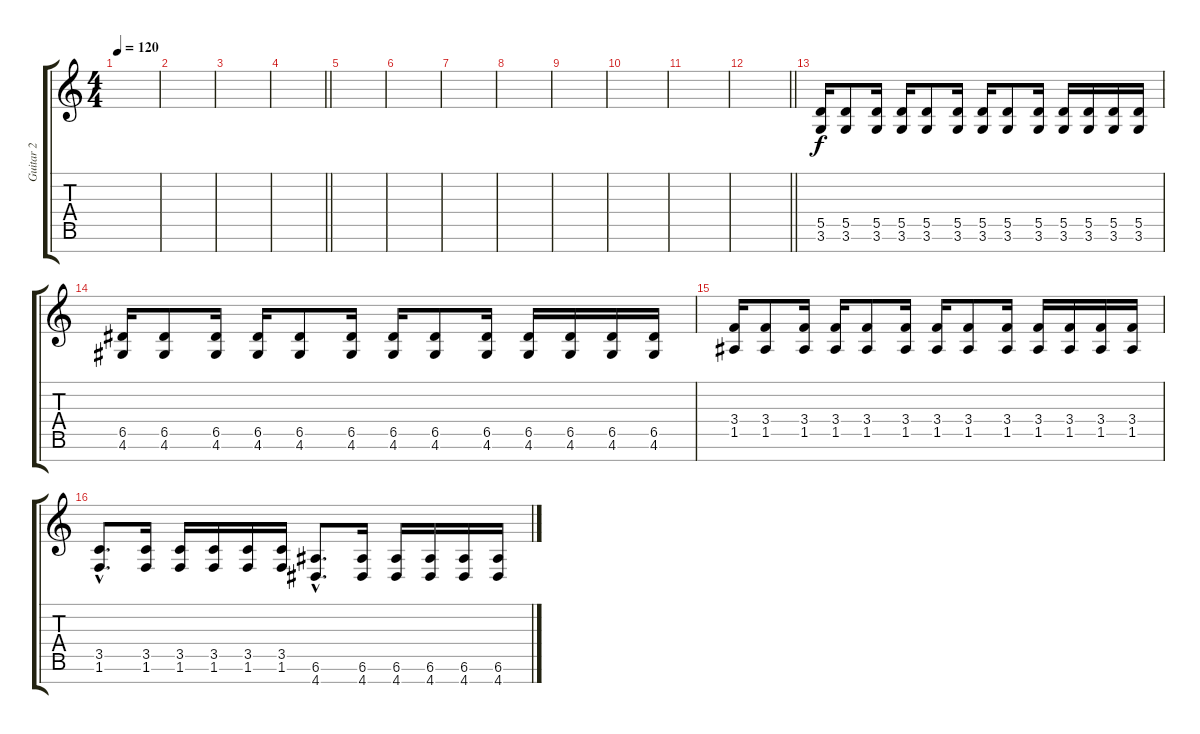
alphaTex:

\track ("Guitar 2" "Guitar 2") {instrument overdrivenguitar}
\staff {score tabs}
\tuning (E4 B3 G3 D3 A2 E2 B1) {hide}
\ts (4 4)
\tempo 120
\clef g2
\ks c
|
|
|
\barLineRight lightlight
|
|
|
|
|
|
|
|
\barLineRight lightlight
|
(5.5 3.6).16 (5.5 3.6).8 (5.5 3.6).16 (5.5 3.6).16 (5.5 3.6).8 (5.5 3.6).16 (5.5 3.6).16 (5.5 3.6).8 (5.5 3.6).16 (5.5 3.6).16 (5.5 3.6).16 (5.5 3.6).16 (5.5 3.6).16 |
(6.5 4.6).16 (6.5 4.6).8 (6.5 4.6).16 (6.5 4.6).16 (6.5 4.6).8 (6.5 4.6).16 (6.5 4.6).16 (6.5 4.6).8 (6.5 4.6).16 (6.5 4.6).16 (6.5 4.6).16 (6.5 4.6).16 (6.5 4.6).16 |
(3.4 1.5).16 (3.4 1.5).8 (3.4 1.5).16 (3.4 1.5).16 (3.4 1.5).8 (3.4 1.5).16 (3.4 1.5).16 (3.4 1.5).8 (3.4 1.5).16 (3.4 1.5).16 (3.4 1.5).16 (3.4 1.5).16 (3.4 1.5).16 |
(3.5{hac} 1.6{hac}).8{d} (3.5 1.6).16 (3.5 1.6).16 (3.5 1.6).16 (3.5 1.6).16 (3.5 1.6).16 (6.6{hac} 4.7{hac}).8{d} (6.6 4.7).16 (6.6 4.7).16 (6.6 4.7).16 (6.6 4.7).16 (6.6 4.7).16
